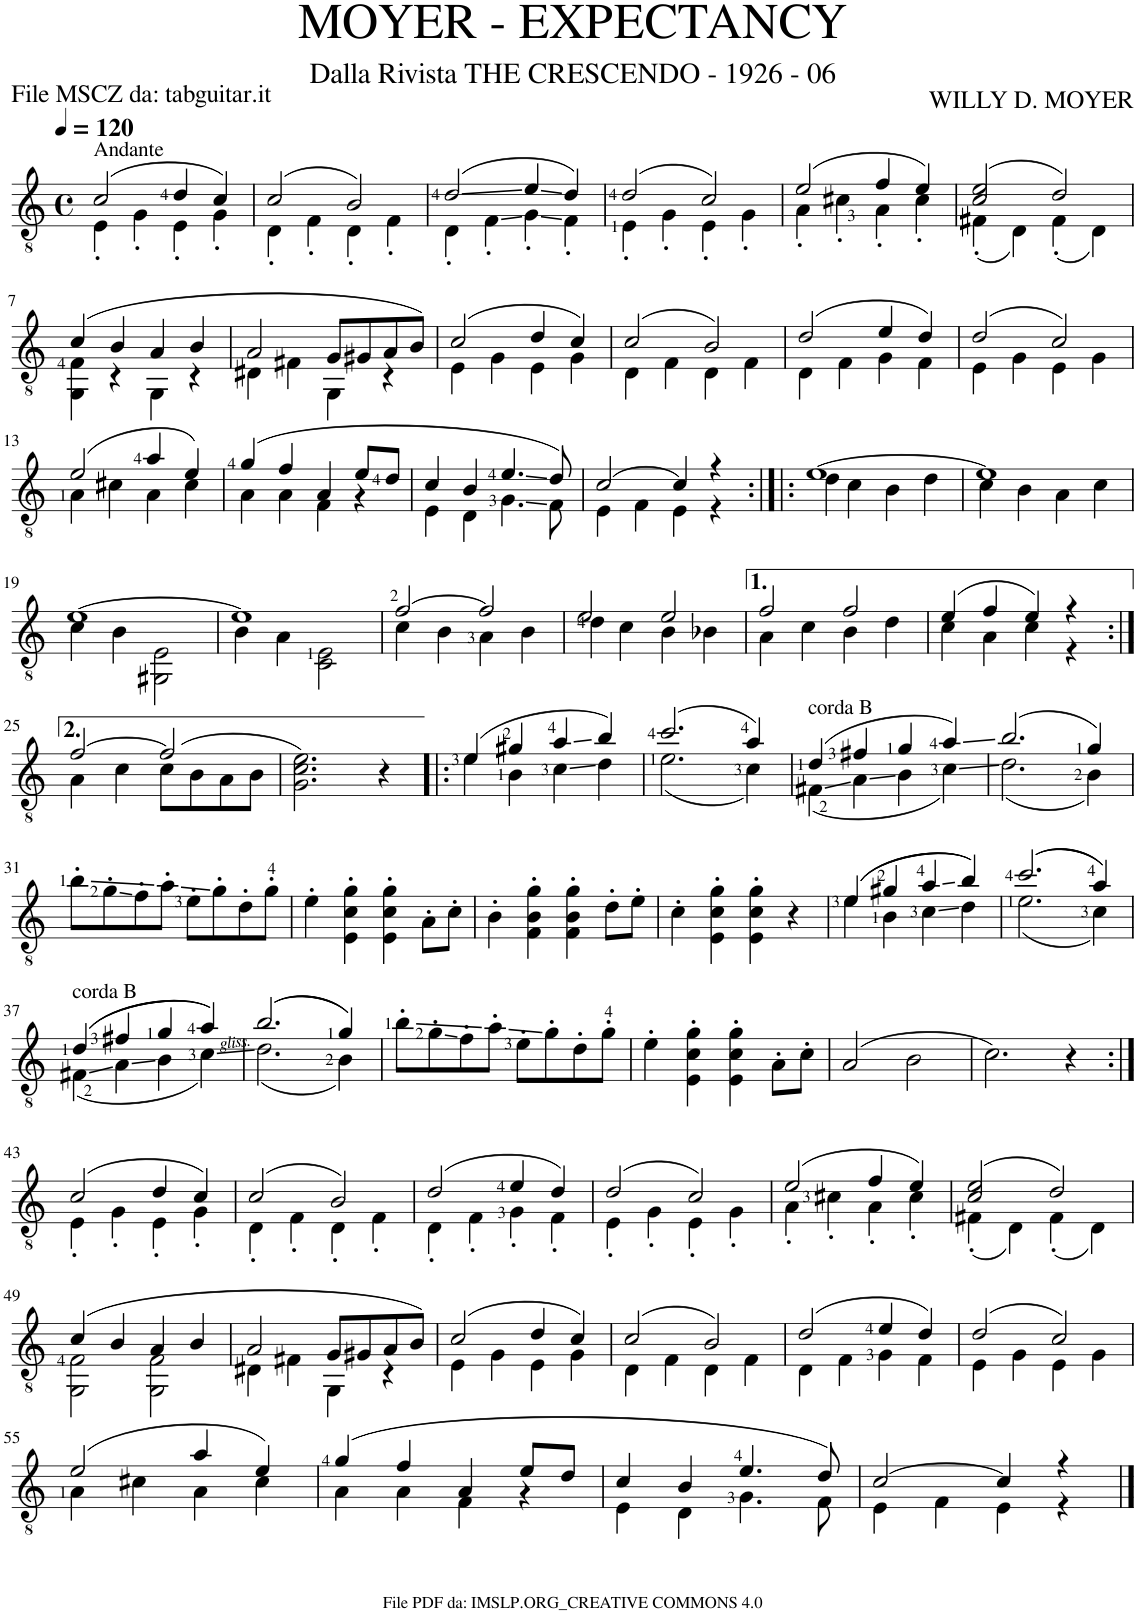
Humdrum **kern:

**kern
*part1
*staff1
*I"Guitar
*I'Guit.
*clefGv2
*k[]
*M4/4
*met(c)
*MM120
=1
*^
!LO:TX:a:t=Andante	!
(2c/	4E'\
.	4G'\
4d/	4E'\
4c/)	4G'\
=2	=2
(2c/	4D'\
.	4F'\
2B/)	4D'\
.	4F'\
=3	=3
(2d/	4D'\
.	4F'\
4e/	4G'\
4d/)	4F'\
=4	=4
(2d/	4E'\
.	4G'\
2c/)	4E'\
.	4G'\
=5	=5
(2e/	4A'\
.	4c#X'\
4f/	4A'\
4e/)	4c#'\
=6	=6
(2c/ 2e/	(4F#X'\
.	4D\)
2d/)	(4F#'\
.	4D\)
!!LO:LB:g=z	!!
=7	=7
(4c/	4GG\ 4F\
4B/	4r
4A/	4GG\
4B/	4r
=8	=8
2A/	4D#X\
.	4F#X\
8G/L	4GG\
8G#X/	.
8A/	4r
8B/J)	.
=9	=9
(2c/	4E\
.	4G\
4d/	4E\
4c/)	4G\
=10	=10
(2c/	4D\
.	4F\
2B/)	4D\
.	4F\
=11	=11
(2d/	4D\
.	4F\
4e/	4G\
4d/)	4F\
=12	=12
(2d/	4E\
.	4G\
2c/)	4E\
.	4G\
!!LO:LB:g=z	!!
=13	=13
(2e/	4A\
.	4c#X\
4a/	4A\
4e/)	4c#\
=14	=14
(4g/	4A\
4f/	4A\
4A/	4F\
8e/L	4r
8d/J	.
=15	=15
4c/	4E\
4B/	4D\
4.e/	4.G\
8d/)	8F\
=16	=16
[2c/	4E\
.	4F\
4c/]	4E\
4r	4r
=17:|!|:	=17:|!|:
[1e	4d\
.	4c\
.	4B\
.	4d\
=18	=18
1e]	4c\
.	4B\
.	4A\
.	4c\
!!LO:LB:g=z	!!
=19	=19
[1e	4c\
.	4B\
.	2GG#X\ 2E\
=20	=20
1e]	4B\
.	4A\
.	2C\ 2E\
=21	=21
[2f/	4c\
.	4B\
2f/]	4A\
.	4B\
=22	=22
2e/	4d\
.	4c\
2e/	4B\
.	4B-X\
=23	=23
2f/	4A\
.	4c\
2f/	4B\
.	4d\
=24	=24
(4e/	4c\
4f/	4A\
4e/)	4c\
4r	4r
!!LO:LB:g=z	!!
=25:|!	=25:|!
[2f/	4A\
.	4c\
(2f/]	8c\L
.	8B\
.	8A\
.	8B\J
*v	*v
=26
2.G\ 2.c\ 2.e\)
4r
=27!|:
*^
(4e/	4e\
4g#X/	4B\
4a/	4c\
4b/)	4d\
=28	=28
(2.cc/	(2.e\
4a/)	4c\)
=29	=29
!LO:TX:a:t=corda B	!
(4d/	(4F#X\
4f#X/	4A\
4g/	4B\
4a/)	4c\)
=30	=30
(2.b/	(2.d\
4g/)	4B\)
*v	*v
!!LO:LB:g=z
=31
8b'\L
8g'\
8f'\
8a'\J
8e'\L
8g'\
8d'\
8g'\J
=32
4e'\
4E\' 4c\' 4g\'
4E\' 4c\' 4g\'
8A'\L
8c'\J
=33
4B'\
4F\' 4B\' 4g\'
4F\' 4B\' 4g\'
8d'\L
8e'\J
=34
4c'\
4E\' 4c\' 4g\'
4E\' 4c\' 4g\'
4r
=35
*^
((4e/	4e\
4g#X/	4B\
4a/	4c\
4b/))	4d\
=36	=36
((2.cc/	(2.e\
4a/))	4c\)
!!LO:LB:g=z	!!
=37	=37
!LO:TX:a:t=corda B	!
((4d/	(4F#X\
4f#X/	4A\
4g/	4B\
4a/))	4c\)
=38	=38
((2.b/	(2.d\
4g/))	4B\)
*v	*v
=39
8b'\L
8g'\
8f'\
8a'\J
8e'\L
8g'\
8d'\
8g'\J
=40
4e'\
4E\' 4c\' 4g\'
4E\' 4c\' 4g\'
8A'\L
8c'\J
=41
(2A/
2B\
=42
2.c\)
4r
!!LO:LB:g=z
=43:|!
*^
(2c/	4E'\
.	4G'\
4d/	4E'\
4c/)	4G'\
=44	=44
(2c/	4D'\
.	4F'\
2B/)	4D'\
.	4F'\
=45	=45
(2d/	4D'\
.	4F'\
4e/	4G'\
4d/)	4F'\
=46	=46
(2d/	4E'\
.	4G'\
2c/)	4E'\
.	4G'\
=47	=47
(2e/	4A'\
.	4c#X'\
4f/	4A'\
4e/)	4c#'\
=48	=48
(2c/ 2e/	(4F#X'\
.	4D\)
2d/)	(4F#'\
.	4D\)
!!LO:LB:g=z	!!
=49	=49
(4c/	2GG\ 2F\
4B/	.
4A/	2GG\ 2F\
4B/	.
=50	=50
2A/	4D#X\
.	4F#X\
8G/L	4GG\
8G#X/	.
8A/	4r
8B/J)	.
=51	=51
(2c/	4E\
.	4G\
4d/	4E\
4c/)	4G\
=52	=52
(2c/	4D\
.	4F\
2B/)	4D\
.	4F\
=53	=53
(2d/	4D\
.	4F\
4e/	4G\
4d/)	4F\
=54	=54
(2d/	4E\
.	4G\
2c/)	4E\
.	4G\
!!LO:LB:g=z	!!
=55	=55
(2e/	4A\
.	4c#X\
4a/	4A\
4e/)	4c#\
=56	=56
(4g/	4A\
4f/	4A\
4A/	4F\
8e/L	4r
8d/J	.
=57	=57
4c/	4E\
4B/	4D\
4.e/	4.G\
8d/)	8F\
=58	=58
[2c/	4E\
.	4F\
4c/]	4E\
4r	4r
*v	*v
==
*-
